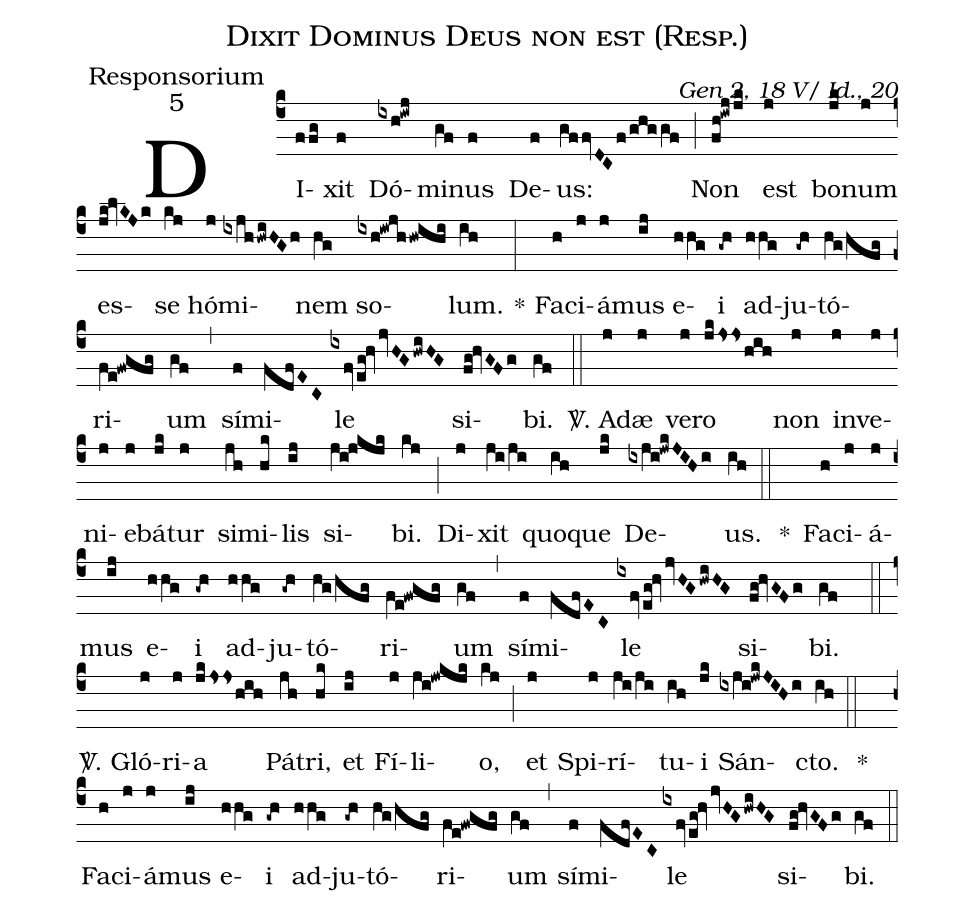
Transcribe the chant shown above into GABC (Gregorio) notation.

name:Dixit Dominus Deus non est (Resp.);
office-part:Responsorium;
mode:5;
commentary:Gen 2, 18 V/ Id., 20;
%%
(c4)DI(ffg)xit(f) Dó(ixh!iwj)mi(gf)nus(f) De(f)us:(gffvDCf/ghggf) (;) Non(fh!iwjjk) est(j) bo(jk)num(j) es(jk!lvKJk)se(kj) hó(j)mi(ixjh/hwiHGh)nem(hg) so(ixh!iwjh/hwihi)lum.(ih) *(:) Fa(h)ci(j)á(j)mus(ij) e(hhg)i(-gh) ad(hhg)ju(-gh)tó(hg/hfg)ri(fe!fwgfg)um(gf) (,) sí(f)mi(fdfEC)le(ixfveg!hvjvHG/hwiHG) si(fg!hvGFg)bi.(gf) (::)

<sp>V/</sp>. A(j)dæ(j) ve(j)ro(jk/jsshih) non(j) in(j)ve(j)ni(j)e(j)bá(jk)tur(j) si(jh)mi(hk)lis(ij) si(ji!jkjk)bi.(kj) (;) Di(j)xit(ji/ji) quo(ih)que(jk) De(ixji!jwkJIHi)us.(ih) (::)
*() Fa(h)ci(j)á(j)mus(ij) e(hhg)i(-gh) ad(hhg)ju(-gh)tó(hg/hfg)ri(fe!fwgfg)um(gf) (,) sí(f)mi(fdfEC)le(ixfveg!hvjvHG/hwiHG) si(fg!hvGFg)bi.(gf) (::)

<sp>V/</sp>. Gló(j)ri(j)a(jk/jss/hih) Pá(jh)tri,(hk) et(ij) Fí(j)li(ji!jwkjk)o,(kj) (;) et(j) Spi(j)rí(ji/ji)tu(ih)i(jk) Sán(ixji!jwkJIHi)cto.(ih) (::)
*() Fa(h)ci(j)á(j)mus(ij) e(hhg)i(-gh) ad(hhg)ju(-gh)tó(hg/hfg)ri(fe!fwgfg)um(gf) (,) sí(f)mi(fdfEC)le(ixfveg!hvjvHG/hwiHG) si(fg!hvGFg)bi.(gf) (::)
